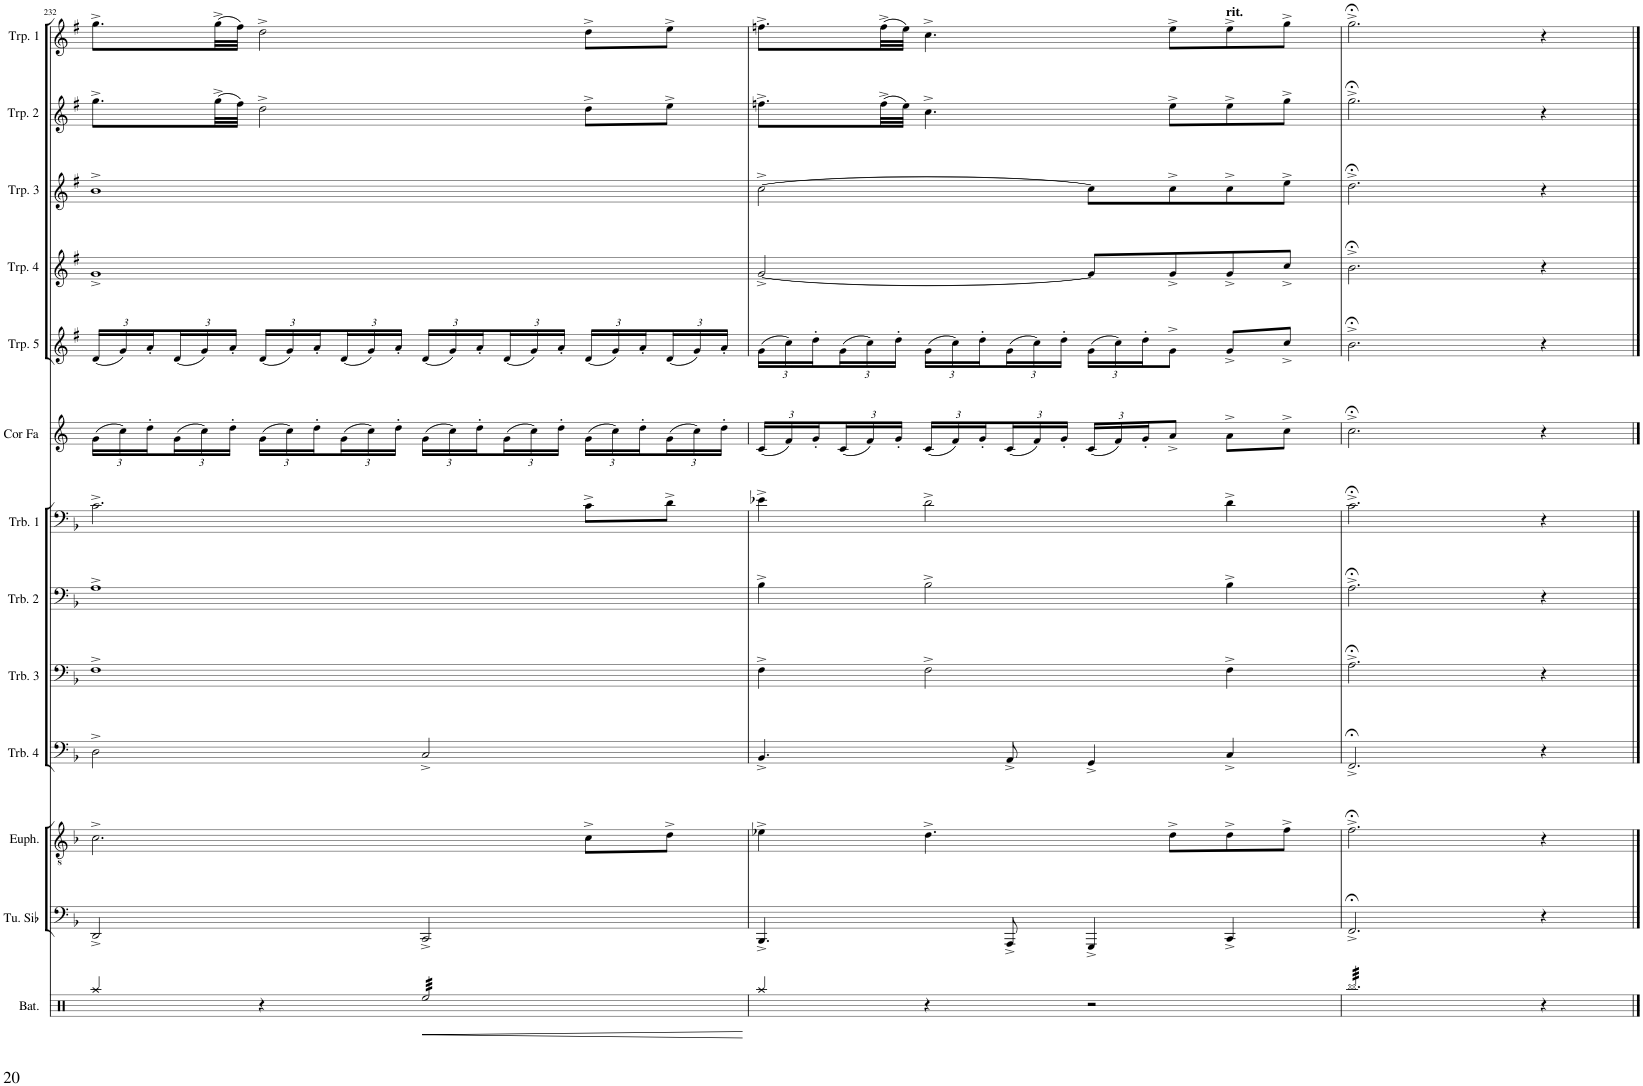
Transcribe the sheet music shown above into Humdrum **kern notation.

**kern	**dynam	**kern	**kern	**kern	**kern	**kern	**kern	**kern	**kern	**kern	**kern	**kern	**kern
*part13	*part13	*part12	*part11	*part10	*part9	*part8	*part7	*part6	*part5	*part4	*part3	*part2	*part1
*staff13	*staff13	*staff12	*staff11	*staff10	*staff9	*staff8	*staff7	*staff6	*staff5	*staff4	*staff3	*staff2	*staff1
*I"Batterie	*	*I"Tuba en Sib	*I"Euphonium	*I"Trombone 4	*I"Trombone 3	*I"Trombone 2	*I"Trombone 1	*I"Cor en Fa	*I"Trompette 5	*I"Trompette 4	*I"Trompette 3	*I"Trompette 2	*I"Trompette 1
*I'Bat.	*	*I'Tu. Sib	*I'Euph.	*I'Trb. 4	*I'Trb. 3	*I'Trb. 2	*I'Trb. 1	*I'Cor Fa	*I'Trp. 5	*I'Trp. 4	*I'Trp. 3	*I'Trp. 2	*I'Trp. 1
!!LO:PB:g=z
*clefX	*	*clefF4	*clefGv2	*clefF4	*clefF4	*clefF4	*clefF4	*clefG2	*clefG2	*clefG2	*clefG2	*clefG2	*clefG2
*	*	*	*	*	*	*	*	*Trd4c7	*Trd1c2	*Trd1c2	*Trd1c2	*Trd1c2	*Trd1c2
*k[]	*	*k[b-]	*k[b-]	*k[b-]	*k[b-]	*k[b-]	*k[b-]	*k[]	*k[f#]	*k[f#]	*k[f#]	*k[f#]	*k[f#]
*M4/4	*	*M4/4	*M4/4	*M4/4	*M4/4	*M4/4	*M4/4	*M4/4	*M4/4	*M4/4	*M4/4	*M4/4	*M4/4
*	*	*	*	*	*	*	*	*Xbrackettup	*Xbrackettup	*	*	*	*
=232	=232	=232	=232	=232	=232	=232	=232	=232	=232	=232	=232	=232	=232
4Raa/	.	2DD^/	2.c^\	2D^\	1F^	1A^	2.c^\	(24g\LL	(24d/LL	1g^	1b^	8.gg^\L	8.gg^\L
.	.	.	.	.	.	.	.	24cc\)	24g/)	.	.	.	.
.	.	.	.	.	.	.	.	24dd'\	24a'/	.	.	.	.
.	.	.	.	.	.	.	.	(24g\	(24d/	.	.	.	.
.	.	.	.	.	.	.	.	24cc\)	24g/)	.	.	.	.
.	.	.	.	.	.	.	.	.	.	.	.	(32gg^\LL	(32gg^\LL
.	.	.	.	.	.	.	.	24dd'\JJ	24a'/JJ	.	.	.	.
.	.	.	.	.	.	.	.	.	.	.	.	32ff#\JJJ)	32ff#\JJJ)
4r	.	.	.	.	.	.	.	(24g\LL	(24d/LL	.	.	2dd^\	2dd^\
.	.	.	.	.	.	.	.	24cc\)	24g/)	.	.	.	.
.	.	.	.	.	.	.	.	24dd'\	24a'/	.	.	.	.
.	.	.	.	.	.	.	.	(24g\	(24d/	.	.	.	.
.	.	.	.	.	.	.	.	24cc\)	24g/)	.	.	.	.
.	.	.	.	.	.	.	.	24dd'\JJ	24a'/JJ	.	.	.	.
!	!LO:HP:b	!	!	!	!	!	!	!	!	!	!	!	!
*tremolo	*	*	*	*	*	*	*	*	*	*	*	*	*
32Ree/LLL	<	2CC^/	.	2C^/	.	.	.	(24g\LL	(24d/LL	.	.	.	.
32Ree/	.	.	.	.	.	.	.	.	.	.	.	.	.
.	.	.	.	.	.	.	.	24cc\)	24g/)	.	.	.	.
32Ree/	.	.	.	.	.	.	.	.	.	.	.	.	.
.	.	.	.	.	.	.	.	24dd'\	24a'/	.	.	.	.
32Ree/	.	.	.	.	.	.	.	.	.	.	.	.	.
32Ree/	.	.	.	.	.	.	.	(24g\	(24d/	.	.	.	.
32Ree/	.	.	.	.	.	.	.	.	.	.	.	.	.
.	.	.	.	.	.	.	.	24cc\)	24g/)	.	.	.	.
32Ree/	.	.	.	.	.	.	.	.	.	.	.	.	.
.	.	.	.	.	.	.	.	24dd'\JJ	24a'/JJ	.	.	.	.
32Ree/	.	.	.	.	.	.	.	.	.	.	.	.	.
32Ree/	.	.	8c^\L	.	.	.	8c^\L	(24g\LL	(24d/LL	.	.	8dd^\L	8dd^\L
32Ree/	.	.	.	.	.	.	.	.	.	.	.	.	.
.	.	.	.	.	.	.	.	24cc\)	24g/)	.	.	.	.
32Ree/	.	.	.	.	.	.	.	.	.	.	.	.	.
.	.	.	.	.	.	.	.	24dd'\	24a'/	.	.	.	.
32Ree/	.	.	.	.	.	.	.	.	.	.	.	.	.
32Ree/	.	.	8d^\J	.	.	.	8d^\J	(24g\	(24d/	.	.	8ee^\J	8ee^\J
32Ree/	.	.	.	.	.	.	.	.	.	.	.	.	.
.	.	.	.	.	.	.	.	24cc\)	24g/)	.	.	.	.
32Ree/	.	.	.	.	.	.	.	.	.	.	.	.	.
.	.	.	.	.	.	.	.	24dd'\JJ	24a'/JJ	.	.	.	.
32Ree/JJJ	.	.	.	.	.	.	.	.	.	.	.	.	.
*Xtremolo	*	*	*	*	*	*	*	*	*	*	*	*	*
.	[	.	.	.	.	.	.	.	.	.	.	.	.
=233	=233	=233	=233	=233	=233	=233	=233	=233	=233	=233	=233	=233	=233
4Raa/	.	4.BBB-^/	4e-X^\	4.BB-^/	4F^\	4B-^\	4e-X^\	(24c/LL	(24g\LL	[2g^/	[2cc^\	8.ffn^\L	8.ffn^\L
.	.	.	.	.	.	.	.	24f/)	24cc\)	.	.	.	.
.	.	.	.	.	.	.	.	24g'/	24dd'\	.	.	.	.
.	.	.	.	.	.	.	.	(24c/	(24g\	.	.	.	.
.	.	.	.	.	.	.	.	24f/)	24cc\)	.	.	.	.
.	.	.	.	.	.	.	.	.	.	.	.	(32ff^\LL	(32ff^\LL
.	.	.	.	.	.	.	.	24g'/JJ	24dd'\JJ	.	.	.	.
.	.	.	.	.	.	.	.	.	.	.	.	32ee\JJJ)	32ee\JJJ)
4r	.	.	4.d^\	.	2F^\	2B-^\	2d^\	(24c/LL	(24g\LL	.	.	4.cc^\	4.cc^\
.	.	.	.	.	.	.	.	24f/)	24cc\)	.	.	.	.
.	.	.	.	.	.	.	.	24g'/	24dd'\	.	.	.	.
.	.	8AAA^/	.	8AA^/	.	.	.	(24c/	(24g\	.	.	.	.
.	.	.	.	.	.	.	.	24f/)	24cc\)	.	.	.	.
.	.	.	.	.	.	.	.	24g'/JJ	24dd'\JJ	.	.	.	.
2r	.	4GGG^/	.	4GG^/	.	.	.	(24c/LL	(24g\LL	8g/L]	8cc\L]	.	.
.	.	.	.	.	.	.	.	24f/)	24cc\)	.	.	.	.
.	.	.	.	.	.	.	.	24g'/J	24dd'\J	.	.	.	.
.	.	.	8d^\L	.	.	.	.	8a^/J	8g^\J	8g^/	8cc^\	8ee^\L	8ee^\L
!	!	!	!	!	!	!	!	!	!	!	!	!	!LO:TX:a:B:t=rit.
.	.	4CC^/	8d^\	4C^/	4F^\	4B-^\	4d^\	8a^\L	8g^/L	8g^/	8cc^\	8ee^\	8ee^\
.	.	.	8f^\J	.	.	.	.	8cc^\J	8cc^/J	8cc^/J	8ee^\J	8gg^\J	8gg^\J
=234	=234	=234	=234	=234	=234	=234	=234	=234	=234	=234	=234	=234	=234
*tremolo	*	*	*	*	*	*	*	*	*	*	*	*	*
32Rbb/LLL	.	2.FF;<^/	2.f;<^\	2.FF;<^/	2.A;<^\	2.A;<^\	2.c;<^\	2.cc;<^\	2.b;<^\	2.b;<^\	2.dd;<^\	2.gg;<^\	2.gg;<^\
32Rbb/	.	.	.	.	.	.	.	.	.	.	.	.	.
32Rbb/	.	.	.	.	.	.	.	.	.	.	.	.	.
32Rbb/	.	.	.	.	.	.	.	.	.	.	.	.	.
32Rbb/	.	.	.	.	.	.	.	.	.	.	.	.	.
32Rbb/	.	.	.	.	.	.	.	.	.	.	.	.	.
32Rbb/	.	.	.	.	.	.	.	.	.	.	.	.	.
32Rbb/	.	.	.	.	.	.	.	.	.	.	.	.	.
32Rbb/	.	.	.	.	.	.	.	.	.	.	.	.	.
32Rbb/	.	.	.	.	.	.	.	.	.	.	.	.	.
32Rbb/	.	.	.	.	.	.	.	.	.	.	.	.	.
32Rbb/	.	.	.	.	.	.	.	.	.	.	.	.	.
32Rbb/	.	.	.	.	.	.	.	.	.	.	.	.	.
32Rbb/	.	.	.	.	.	.	.	.	.	.	.	.	.
32Rbb/	.	.	.	.	.	.	.	.	.	.	.	.	.
32Rbb/	.	.	.	.	.	.	.	.	.	.	.	.	.
32Rbb/	.	.	.	.	.	.	.	.	.	.	.	.	.
32Rbb/	.	.	.	.	.	.	.	.	.	.	.	.	.
32Rbb/	.	.	.	.	.	.	.	.	.	.	.	.	.
32Rbb/	.	.	.	.	.	.	.	.	.	.	.	.	.
32Rbb/	.	.	.	.	.	.	.	.	.	.	.	.	.
32Rbb/	.	.	.	.	.	.	.	.	.	.	.	.	.
32Rbb/	.	.	.	.	.	.	.	.	.	.	.	.	.
32Rbb/JJJ	.	.	.	.	.	.	.	.	.	.	.	.	.
*Xtremolo	*	*	*	*	*	*	*	*	*	*	*	*	*
4r	.	4r	4r	4r	4r	4r	4r	4r	4r	4r	4r	4r	4r
==	==	==	==	==	==	==	==	==	==	==	==	==	==
*-	*-	*-	*-	*-	*-	*-	*-	*-	*-	*-	*-	*-	*-
